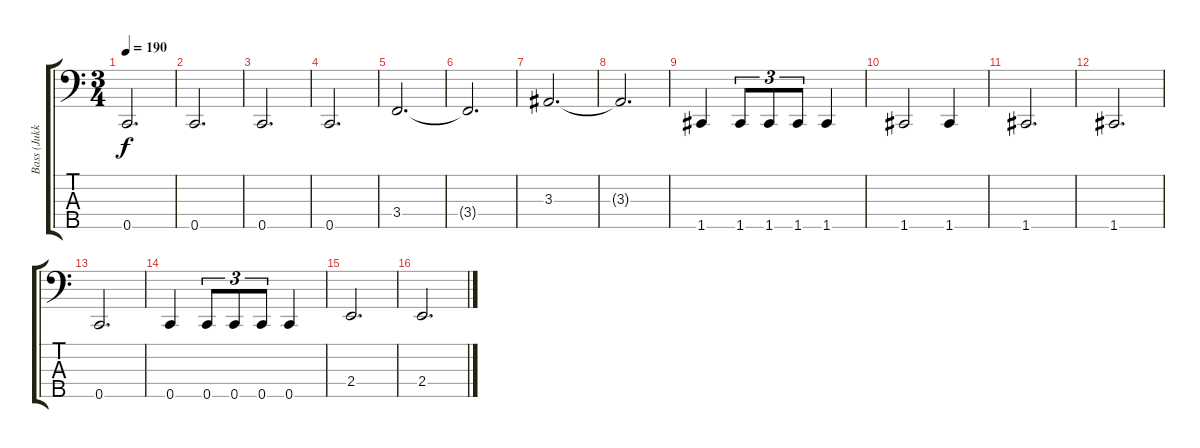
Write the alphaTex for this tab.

\track ("Bass (Jukka)" "Bass (Jukk") {instrument electricbassfinger}
\staff {score tabs}
\tuning (F2 C2 G1 D1 C1) {hide}
\ts (3 4)
\tempo 190
\clef f4
\ks c
0.5.2{d dy f} |
0.5.2{d} |
0.5.2{d} |
0.5.2{d} |
3.4.2{d} |
3.4{t}.2{d} |
3.3.2{d} |
3.3{t}.2{d} |
1.5.4 1.5.8{tu (3 2)} 1.5.8{tu (3 2)} 1.5.8{tu (3 2)} 1.5.4 |
1.5.2 1.5.4 |
1.5.2{d} |
1.5.2{d} |
0.5.2{d} |
0.5.4 0.5.8{tu (3 2)} 0.5.8{tu (3 2)} 0.5.8{tu (3 2)} 0.5.4 |
2.4.2{d} |
2.4.2{d}
